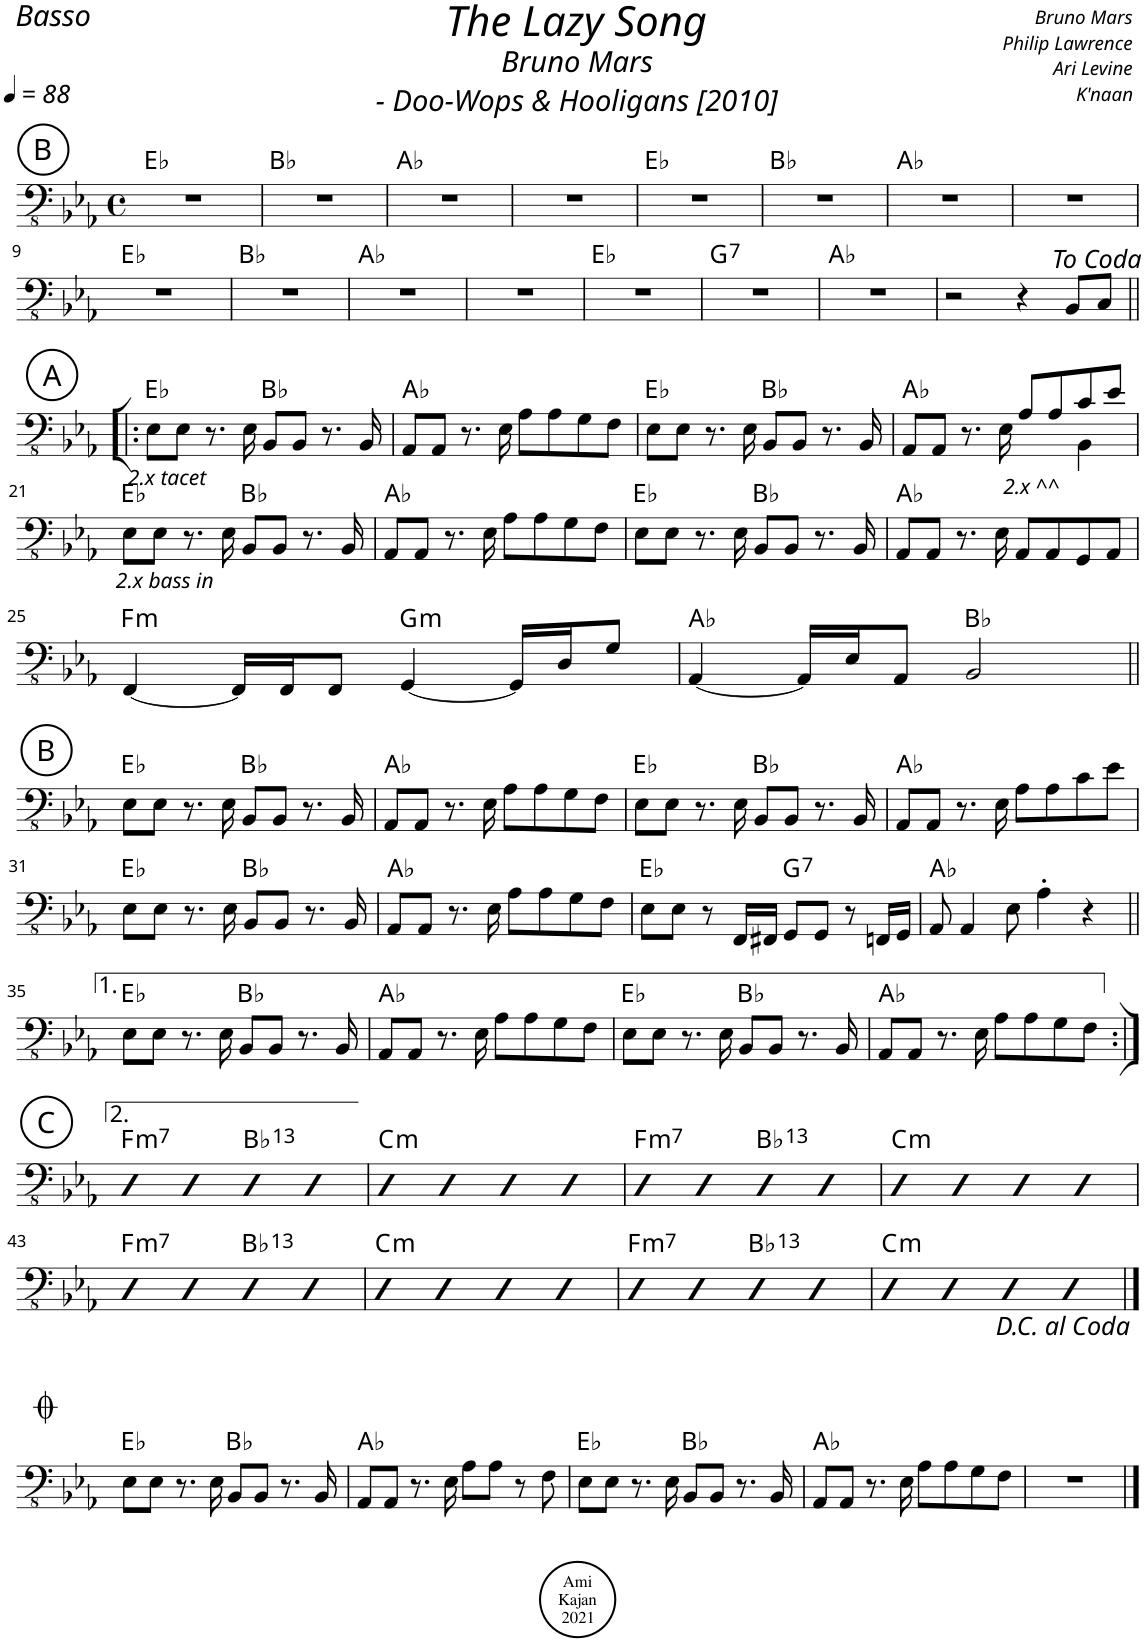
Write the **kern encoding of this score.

**kern	**harte
*part1	*part1
*staff1	*
*I"Acoustic Bass	*
*I'Bass	*
*clefFv4	*
*k[b-e-a-]	*
*M4/4	*
*met(c)	*
*MM88	*
!!LO:REH:place=s1:a:cj:enc=circle:fs=14:t=B
=1	=1
1r	Eb:maj
=2	=2
1r	Bb:maj
=3	=3
1r	Ab:maj
=4	=4
1r	.
=5	=5
1r	Eb:maj
=6	=6
1r	Bb:maj
=7	=7
1r	Ab:maj
=8	=8
1r	.
!!LO:LB:g=z
=9	=9
1r	Eb:maj
=10	=10
1r	Bb:maj
=11	=11
1r	Ab:maj
=12	=12
1r	.
=13	=13
1r	Eb:maj
=14	=14
!	!LO:H:kt=7
1r	G:7
=15	=15
1r	Ab:maj
=16	=16
2r	.
4r	.
8BBB-/L	.
8CC/J	.
!!LO:LB:g=z
!!LO:REH:place=s1:a:cj:enc=circle:fs=14:t=A
=17!|:	=17!|:
!LO:TX:b:i:t=2.x tacet	!
8EE-\L	Eb:maj
8EE-\J	.
8.r	.
16EE-\	.
8BBB-/L	Bb:maj
8BBB-/J	.
8.r	.
16BBB-/	.
=18	=18
8AAA-/L	Ab:maj
8AAA-/J	.
8.r	.
16EE-\	.
8AA-\L	.
8AA-\	.
8GG\	.
8FF\J	.
=19	=19
8EE-\L	Eb:maj
8EE-\J	.
8.r	.
16EE-\	.
8BBB-/L	Bb:maj
8BBB-/J	.
8.r	.
16BBB-/	.
=20	=20
*^	*
8AAA-/L	2.ryy	Ab:maj
8AAA-/J	.	.
8.r	.	.
16EE-\	.	.
8AA-/L	.	.
8AA-/	.	.
!LO:TX:b:i:t=2.x ^^	!	!
8C/	4BBB-\	.
8E-/J	.	.
*v	*v	*
!!LO:LB:g=z
=21	=21
!LO:TX:b:i:t=2.x bass in	!
8EE-\L	Eb:maj
8EE-\J	.
8.r	.
16EE-\	.
8BBB-/L	Bb:maj
8BBB-/J	.
8.r	.
16BBB-/	.
=22	=22
8AAA-/L	Ab:maj
8AAA-/J	.
8.r	.
16EE-\	.
8AA-\L	.
8AA-\	.
8GG\	.
8FF\J	.
=23	=23
8EE-\L	Eb:maj
8EE-\J	.
8.r	.
16EE-\	.
8BBB-/L	Bb:maj
8BBB-/J	.
8.r	.
16BBB-/	.
=24	=24
8AAA-/L	Ab:maj
8AAA-/J	.
8.r	.
16EE-\	.
8AAA-/L	.
8AAA-/	.
8GGG/	.
8AAA-/J	.
!!LO:LB:g=z
=25	=25
!	!LO:H:kt=m
[4FFF/	F:min
16FFF/LL]	.
16FFF/J	.
8FFF/J	.
!	!LO:H:kt=m
[4GGG/	G:min
16GGG/LL]	.
16DD/J	.
8GG/J	.
=26	=26
[4AAA-/	Ab:maj
16AAA-/LL]	.
16EE-/J	.
8AAA-/J	.
2BBB-/	Bb:maj
!!LO:LB:g=z
!!LO:REH:place=s1:a:cj:enc=circle:fs=14:t=B
=27||	=27||
8EE-\L	Eb:maj
8EE-\J	.
8.r	.
16EE-\	.
8BBB-/L	Bb:maj
8BBB-/J	.
8.r	.
16BBB-/	.
=28	=28
8AAA-/L	Ab:maj
8AAA-/J	.
8.r	.
16EE-\	.
8AA-\L	.
8AA-\	.
8GG\	.
8FF\J	.
=29	=29
8EE-\L	Eb:maj
8EE-\J	.
8.r	.
16EE-\	.
8BBB-/L	Bb:maj
8BBB-/J	.
8.r	.
16BBB-/	.
=30	=30
8AAA-/L	Ab:maj
8AAA-/J	.
8.r	.
16EE-\	.
8AA-\L	.
8AA-\	.
8C\	.
8E-\J	.
!!LO:LB:g=z
=31	=31
8EE-\L	Eb:maj
8EE-\J	.
8.r	.
16EE-\	.
8BBB-/L	Bb:maj
8BBB-/J	.
8.r	.
16BBB-/	.
=32	=32
8AAA-/L	Ab:maj
8AAA-/J	.
8.r	.
16EE-\	.
8AA-\L	.
8AA-\	.
8GG\	.
8FF\J	.
=33	=33
8EE-\L	Eb:maj
8EE-\J	.
8r	.
16FFF/LL	.
16FFF#X/JJ	.
!	!LO:H:kt=7
8GGG/L	G:7
8GGG/J	.
8r	.
16FFFn/LL	.
16GGG/JJ	.
=34	=34
8AAA-/	Ab:maj
4AAA-/	.
8EE-\	.
4AA-'\	.
4r	.
!!LO:LB:g=z
=35||	=35||
8EE-\L	Eb:maj
8EE-\J	.
8.r	.
16EE-\	.
8BBB-/L	Bb:maj
8BBB-/J	.
8.r	.
16BBB-/	.
=36	=36
8AAA-/L	Ab:maj
8AAA-/J	.
8.r	.
16EE-\	.
8AA-\L	.
8AA-\	.
8GG\	.
8FF\J	.
=37	=37
8EE-\L	Eb:maj
8EE-\J	.
8.r	.
16EE-\	.
8BBB-/L	Bb:maj
8BBB-/J	.
8.r	.
16BBB-/	.
=38	=38
8AAA-/L	Ab:maj
8AAA-/J	.
8.r	.
16EE-\	.
8AA-\L	.
8AA-\	.
8GG\	.
8FF\J	.
!!LO:LB:g=z
!!LO:REH:place=s1:a:cj:enc=circle:fs=14:t=C
=39:|!	=39:|!
!	!LO:H:kt=m7
4GG	F:min7
4GG	.
!	!LO:H:kt=13
4GG	Bb:9(11,13)
4GG	.
=40	=40
!	!LO:H:kt=m
4GG	C:min
4GG	.
4GG	.
4GG	.
=41	=41
!	!LO:H:kt=m7
4GG	F:min7
4GG	.
!	!LO:H:kt=13
4GG	Bb:9(11,13)
4GG	.
=42	=42
!	!LO:H:kt=m
4GG	C:min
4GG	.
4GG	.
4GG	.
!!LO:LB:g=z
=43	=43
!	!LO:H:kt=m7
4GG	F:min7
4GG	.
!	!LO:H:kt=13
4GG	Bb:9(11,13)
4GG	.
=44	=44
!	!LO:H:kt=m
4GG	C:min
4GG	.
4GG	.
4GG	.
=45	=45
!	!LO:H:kt=m7
4GG	F:min7
4GG	.
!	!LO:H:kt=13
4GG	Bb:9(11,13)
4GG	.
=46	=46
!	!LO:H:kt=m
4GG	C:min
4GG	.
4GG	.
4GG	.
!!LO:LB:g=z
==47	==47
8EE-\L	Eb:maj
8EE-\J	.
8.r	.
16EE-\	.
8BBB-/L	Bb:maj
8BBB-/J	.
8.r	.
16BBB-/	.
=48	=48
8AAA-/L	Ab:maj
8AAA-/J	.
8.r	.
16EE-\	.
8AA-\L	.
8AA-\J	.
8r	.
8FF\	.
=49	=49
8EE-\L	Eb:maj
8EE-\J	.
8.r	.
16EE-\	.
8BBB-/L	Bb:maj
8BBB-/J	.
8.r	.
16BBB-/	.
=50	=50
8AAA-/L	Ab:maj
8AAA-/J	.
8.r	.
16EE-\	.
8AA-\L	.
8AA-\	.
8GG\	.
8FF\J	.
=51	=51
1r	.
==	==
*-	*-
